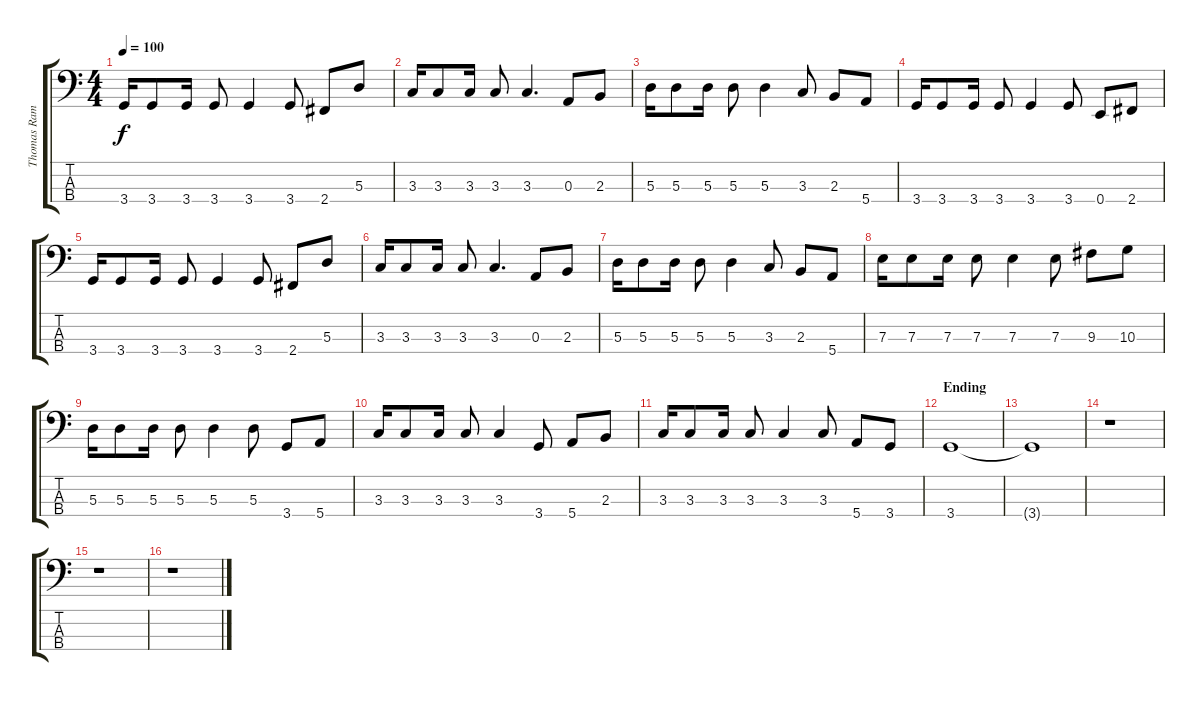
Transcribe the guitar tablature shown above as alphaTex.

\track ("Thomas Ramdhan" "Thomas Ram") {instrument electricbassfinger}
\staff {score tabs}
\tuning (G2 D2 A1 E1) {hide}
\ts (4 4)
\tempo 100
\clef f4
\ks c
3.4.16{dy f} 3.4.8 3.4.16 3.4.8 3.4.4 3.4.8 2.4.8 5.3.8 |
3.3.16 3.3.8 3.3.16 3.3.8 3.3.4{d} 0.3.8 2.3.8 |
5.3.16 5.3.8 5.3.16 5.3.8 5.3.4 3.3.8 2.3.8 5.4.8 |
3.4.16 3.4.8 3.4.16 3.4.8 3.4.4 3.4.8 0.4.8 2.4.8 |
3.4.16 3.4.8 3.4.16 3.4.8 3.4.4 3.4.8 2.4.8 5.3.8 |
3.3.16 3.3.8 3.3.16 3.3.8 3.3.4{d} 0.3.8 2.3.8 |
5.3.16 5.3.8 5.3.16 5.3.8 5.3.4 3.3.8 2.3.8 5.4.8 |
7.3.16 7.3.8 7.3.16 7.3.8 7.3.4 7.3.8 9.3.8 10.3.8 |
5.3.16 5.3.8 5.3.16 5.3.8 5.3.4 5.3.8 3.4.8 5.4.8 |
3.3.16 3.3.8 3.3.16 3.3.8 3.3.4 3.4.8 5.4.8 2.3.8 |
3.3.16 3.3.8 3.3.16 3.3.8 3.3.4 3.3.8 5.4.8 3.4.8 |
\section ("" "Ending")
3.4.1 |
3.4{t}.1 |
r.1 |
r.1 |
r.1
